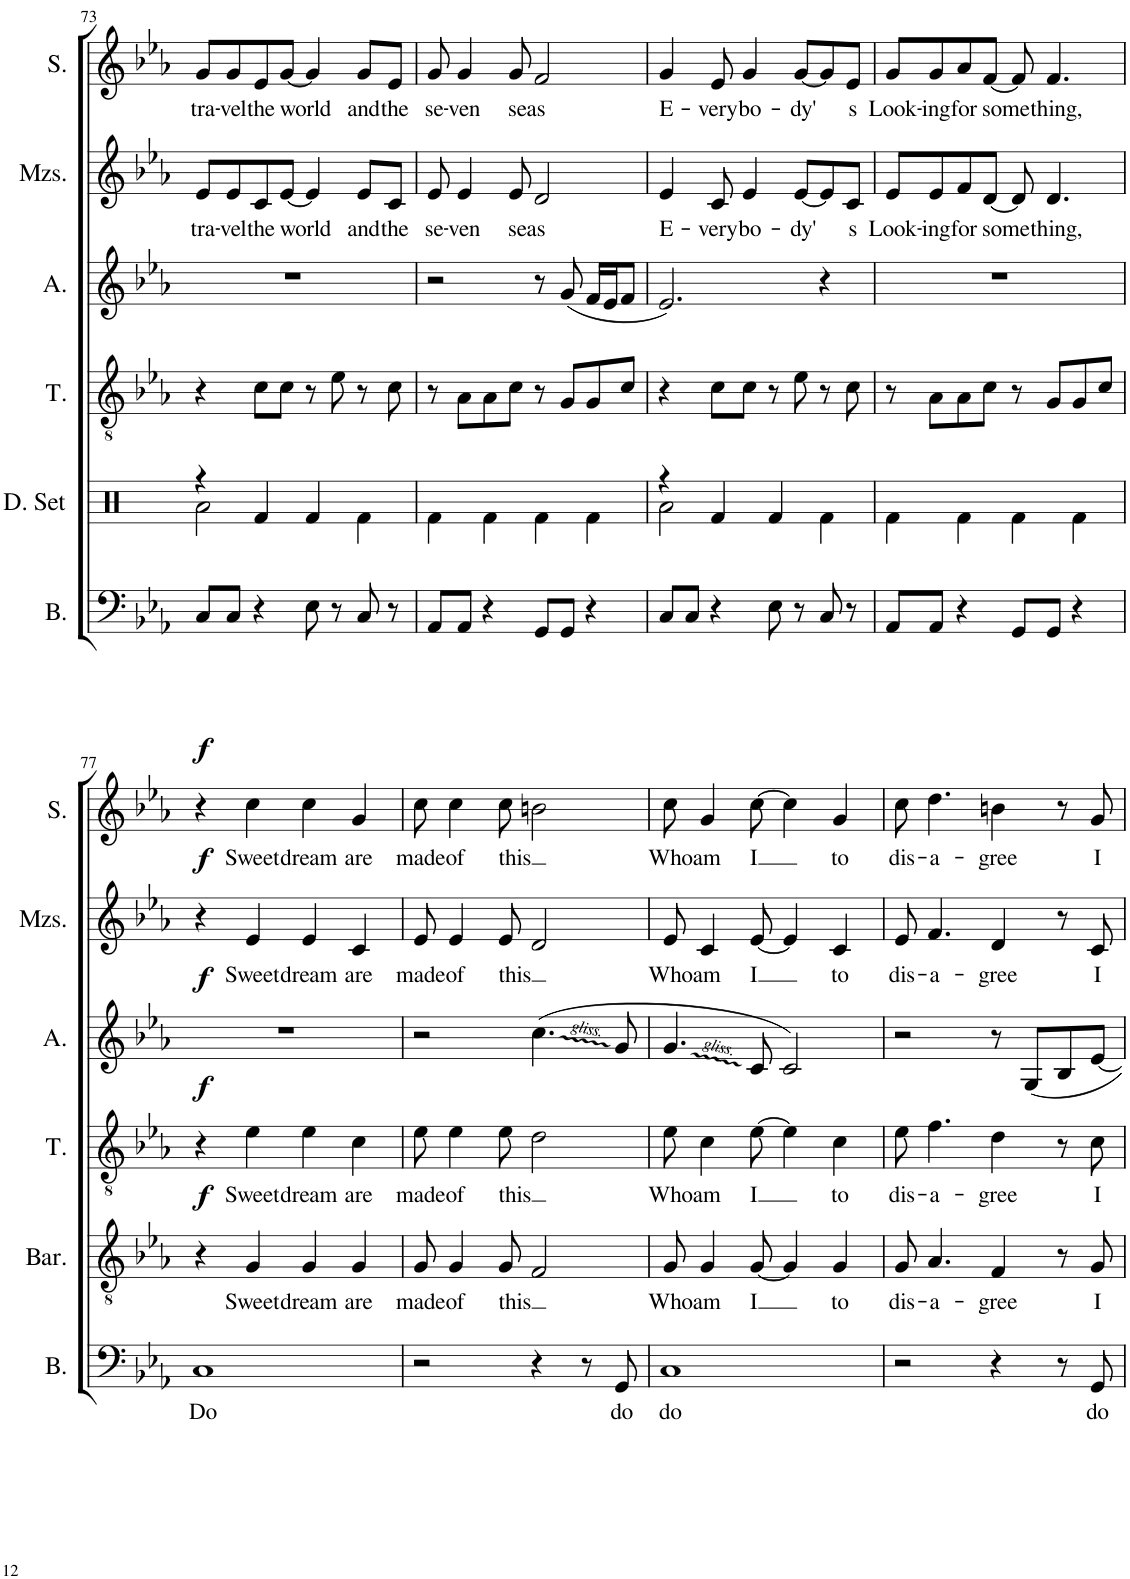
**kern	**text	**kern	**text	**dynam	**kern	**text	**dynam	**kern	**dynam	**kern	**text	**dynam	**kern	**text	**dynam
*part6	*part6	*part5	*part5	*part5	*part4	*part4	*part4	*part3	*part3	*part2	*part2	*part2	*part1	*part1	*part1
*staff6	*staff6	*staff5	*staff5	*staff5	*staff4	*staff4	*staff4	*staff3	*staff3	*staff2	*staff2	*staff2	*staff1	*staff1	*staff1
*I"Bass	*	*I"Baritone	*	*	*I"Tenor	*	*	*I"Alto	*	*I"Mezzo-soprano	*	*	*I"Soprano	*	*
*I'B.	*	*I'Bar.	*	*	*I'T.	*	*	*I'A.	*	*I'Mzs.	*	*	*I'S.	*	*
!!LO:PB:g=z
*clefF4	*	*clefGv2	*	*	*clefGv2	*	*	*clefG2	*	*clefG2	*	*	*clefG2	*	*
*k[b-e-a-]	*	*k[b-e-a-]	*	*	*k[b-e-a-]	*	*	*k[b-e-a-]	*	*k[b-e-a-]	*	*	*k[b-e-a-]	*	*
*M4/4	*	*M4/4	*	*	*M4/4	*	*	*M4/4	*	*M4/4	*	*	*M4/4	*	*
=73	=73	=73	=73	=73	=73	=73	=73	=73	=73	=73	=73	=73	=73	=73	=73
!	!	!	!	!	!	!	!	!	!	!	!LO:LY:b	!	!	!LO:LY:b	!
8C/L	.	1r	.	.	4r	.	.	1r	.	8e-/L	tra-	.	8g/L	tra-	.
!	!	!	!	!	!	!	!	!	!	!	!LO:LY:b	!	!	!LO:LY:b	!
8C/J	.	.	.	.	.	.	.	.	.	8e-/	-vel	.	8g/	-vel	.
!	!	!	!	!	!	!	!	!	!	!	!LO:LY:b	!	!	!LO:LY:b	!
4r	.	.	.	.	8c\L	.	.	.	.	8c/	the	.	8e-/	the	.
!	!	!	!	!	!	!	!	!	!	!	!LO:LY:b	!	!	!LO:LY:b	!
.	.	.	.	.	8c\J	.	.	.	.	[8e-/J	world	.	[8g/J	world	.
8E-\	.	.	.	.	8r	.	.	.	.	4e-/]	.	.	4g/]	.	.
8r	.	.	.	.	8e-\	.	.	.	.	.	.	.	.	.	.
!	!	!	!	!	!	!	!	!	!	!	!LO:LY:b	!	!	!LO:LY:b	!
8C/	.	.	.	.	8r	.	.	.	.	8e-/L	and	.	8g/L	and	.
!	!	!	!	!	!	!	!	!	!	!	!LO:LY:b	!	!	!LO:LY:b	!
8r	.	.	.	.	8c\	.	.	.	.	8c/J	the	.	8e-/J	the	.
=74	=74	=74	=74	=74	=74	=74	=74	=74	=74	=74	=74	=74	=74	=74	=74
!	!	!	!	!	!	!	!	!	!	!	!LO:LY:b	!	!	!LO:LY:b	!
8AA-/L	.	1r	.	.	8r	.	.	2r	.	8e-/	se-	.	8g/	se-	.
!	!	!	!	!	!	!	!	!	!	!	!LO:LY:b	!	!	!LO:LY:b	!
8AA-/J	.	.	.	.	8A-\L	.	.	.	.	4e-/	-ven	.	4g/	-ven	.
4r	.	.	.	.	8A-\	.	.	.	.	.	.	.	.	.	.
!	!	!	!	!	!	!	!	!	!	!	!LO:LY:b	!	!	!LO:LY:b	!
.	.	.	.	.	8c\J	.	.	.	.	8e-/	seas	.	8g/	seas	.
8GG/L	.	.	.	.	8r	.	.	8r	.	2d/	.	.	2f/	.	.
8GG/J	.	.	.	.	8G/L	.	.	(8g/	.	.	.	.	.	.	.
4r	.	.	.	.	8G/	.	.	16f/LL	.	.	.	.	.	.	.
.	.	.	.	.	.	.	.	16e-/J	.	.	.	.	.	.	.
.	.	.	.	.	8c/J	.	.	8f/J	.	.	.	.	.	.	.
=75	=75	=75	=75	=75	=75	=75	=75	=75	=75	=75	=75	=75	=75	=75	=75
!	!	!	!	!	!	!	!	!	!	!	!LO:LY:b	!	!	!LO:LY:b	!
8C/L	.	1r	.	.	4r	.	.	2.e-/)	.	4e-/	E-	.	4g/	E-	.
8C/J	.	.	.	.	.	.	.	.	.	.	.	.	.	.	.
!	!	!	!	!	!	!	!	!	!	!	!LO:LY:b	!	!	!LO:LY:b	!
4r	.	.	.	.	8c\L	.	.	.	.	8c/	-very	.	8e-/	-very	.
!	!	!	!	!	!	!	!	!	!	!	!LO:LY:b	!	!	!LO:LY:b	!
.	.	.	.	.	8c\J	.	.	.	.	4e-/	bo-	.	4g/	bo-	.
8E-\	.	.	.	.	8r	.	.	.	.	.	.	.	.	.	.
!	!	!	!	!	!	!	!	!	!	!	!LO:LY:b	!	!	!LO:LY:b	!
8r	.	.	.	.	8e-\	.	.	.	.	[8e-/L	-dy'	.	[8g/L	-dy'	.
8C/	.	.	.	.	8r	.	.	4r	.	8e-/]	.	.	8g/]	.	.
!	!	!	!	!	!	!	!	!	!	!	!LO:LY:b	!	!	!LO:LY:b	!
8r	.	.	.	.	8c\	.	.	.	.	8c/J	s	.	8e-/J	s	.
=76	=76	=76	=76	=76	=76	=76	=76	=76	=76	=76	=76	=76	=76	=76	=76
!	!	!	!	!	!	!	!	!	!	!	!LO:LY:b	!	!	!LO:LY:b	!
8AA-/L	.	1r	.	.	8r	.	.	1r	.	8e-/L	Look-	.	8g/L	Look-	.
!	!	!	!	!	!	!	!	!	!	!	!LO:LY:b	!	!	!LO:LY:b	!
8AA-/J	.	.	.	.	8A-\L	.	.	.	.	8e-/	-ing	.	8g/	-ing	.
!	!	!	!	!	!	!	!	!	!	!	!LO:LY:b	!	!	!LO:LY:b	!
4r	.	.	.	.	8A-\	.	.	.	.	8f/	for	.	8a-/	for	.
!	!	!	!	!	!	!	!	!	!	!	!LO:LY:b	!	!	!LO:LY:b	!
.	.	.	.	.	8c\J	.	.	.	.	[8d/J	some	.	[8f/J	some	.
8GG/L	.	.	.	.	8r	.	.	.	.	8d/]	.	.	8f/]	.	.
!	!	!	!	!	!	!	!	!	!	!	!LO:LY:b	!	!	!LO:LY:b	!
8GG/J	.	.	.	.	8G/L	.	.	.	.	4.d/	thing,	.	4.f/	thing,	.
4r	.	.	.	.	8G/	.	.	.	.	.	.	.	.	.	.
.	.	.	.	.	8c/J	.	.	.	.	.	.	.	.	.	.
!!LO:LB:g=z
=77	=77	=77	=77	=77	=77	=77	=77	=77	=77	=77	=77	=77	=77	=77	=77
!	!LO:LY:b	!	!	!LO:DY:a	!	!	!LO:DY:a	!	!LO:DY:a	!	!	!LO:DY:a	!	!	!LO:DY:a
1C	Do	4r	.	f	4r	.	f	1r	f	4r	.	f	4r	.	f
!	!	!	!LO:LY:b	!	!	!LO:LY:b	!	!	!	!	!LO:LY:b	!	!	!LO:LY:b	!
.	.	4G/	Sweet	.	4e-\	Sweet	.	.	.	4e-/	Sweet	.	4cc\	Sweet	.
!	!	!	!LO:LY:b	!	!	!LO:LY:b	!	!	!	!	!LO:LY:b	!	!	!LO:LY:b	!
.	.	4G/	dream	.	4e-\	dream	.	.	.	4e-/	dream	.	4cc\	dream	.
!	!	!	!LO:LY:b	!	!	!LO:LY:b	!	!	!	!	!LO:LY:b	!	!	!LO:LY:b	!
.	.	4G/	are	.	4c\	are	.	.	.	4c/	are	.	4g/	are	.
=78	=78	=78	=78	=78	=78	=78	=78	=78	=78	=78	=78	=78	=78	=78	=78
!	!	!	!LO:LY:b	!	!	!LO:LY:b	!	!	!	!	!LO:LY:b	!	!	!LO:LY:b	!
2r	.	8G/	made	.	8e-\	made	.	2r	.	8e-/	made	.	8cc\	made	.
!	!	!	!LO:LY:b	!	!	!LO:LY:b	!	!	!	!	!LO:LY:b	!	!	!LO:LY:b	!
.	.	4G/	of	.	4e-\	of	.	.	.	4e-/	of	.	4cc\	of	.
!	!	!	!LO:LY:b	!	!	!LO:LY:b	!	!	!	!	!LO:LY:b	!	!	!LO:LY:b	!
.	.	8G/	this	.	8e-\	this	.	.	.	8e-/	this	.	8cc\	this	.
4r	.	2F/	.	.	2d\	.	.	(4.cc\	.	2d/	.	.	2bn\	.	.
8r	.	.	.	.	.	.	.	.	.	.	.	.	.	.	.
!	!LO:LY:b	!	!	!	!	!	!	!	!	!	!	!	!	!	!
8GG/	do	.	.	.	.	.	.	8g/	.	.	.	.	.	.	.
=79	=79	=79	=79	=79	=79	=79	=79	=79	=79	=79	=79	=79	=79	=79	=79
!	!LO:LY:b	!	!LO:LY:b	!	!	!LO:LY:b	!	!	!	!	!LO:LY:b	!	!	!LO:LY:b	!
1C	do	8G/	Who	.	8e-\	Who	.	4.g/	.	8e-/	Who	.	8cc\	Who	.
!	!	!	!LO:LY:b	!	!	!LO:LY:b	!	!	!	!	!LO:LY:b	!	!	!LO:LY:b	!
.	.	4G/	am	.	4c\	am	.	.	.	4c/	am	.	4g/	am	.
!	!	!	!LO:LY:b	!	!	!LO:LY:b	!	!	!	!	!LO:LY:b	!	!	!LO:LY:b	!
.	.	[8G/	I	.	[8e-\	I	.	8c/	.	[8e-/	I	.	[8cc\	I	.
.	.	4G/]	.	.	4e-\]	.	.	2c/)	.	4e-/]	.	.	4cc\]	.	.
!	!	!	!LO:LY:b	!	!	!LO:LY:b	!	!	!	!	!LO:LY:b	!	!	!LO:LY:b	!
.	.	4G/	to	.	4c\	to	.	.	.	4c/	to	.	4g/	to	.
=80	=80	=80	=80	=80	=80	=80	=80	=80	=80	=80	=80	=80	=80	=80	=80
!	!	!	!LO:LY:b	!	!	!LO:LY:b	!	!	!	!	!LO:LY:b	!	!	!LO:LY:b	!
2r	.	8G/	dis-	.	8e-\	dis-	.	2r	.	8e-/	dis-	.	8cc\	dis-	.
!	!	!	!LO:LY:b	!	!	!LO:LY:b	!	!	!	!	!LO:LY:b	!	!	!LO:LY:b	!
.	.	4.A-/	-a-	.	4.f\	-a-	.	.	.	4.f/	-a-	.	4.dd\	-a-	.
!	!	!	!LO:LY:b	!	!	!LO:LY:b	!	!	!	!	!LO:LY:b	!	!	!LO:LY:b	!
4r	.	4F/	-gree	.	4d\	-gree	.	8r	.	4d/	-gree	.	4bn\	-gree	.
.	.	.	.	.	.	.	.	8G/L	.	.	.	.	.	.	.
8r	.	8r	.	.	8r	.	.	8B-/	.	8r	.	.	8r	.	.
!	!LO:LY:b	!	!LO:LY:b	!	!	!LO:LY:b	!	!	!	!	!LO:LY:b	!	!	!LO:LY:b	!
8GG/	do	8G/	I	.	8c\	I	.	[8e-/J	.	8c/	I	.	8g/	I	.
=	=	=	=	=	=	=	=	=	=	=	=	=	=	=	=
*-	*-	*-	*-	*-	*-	*-	*-	*-	*-	*-	*-	*-	*-	*-	*-
